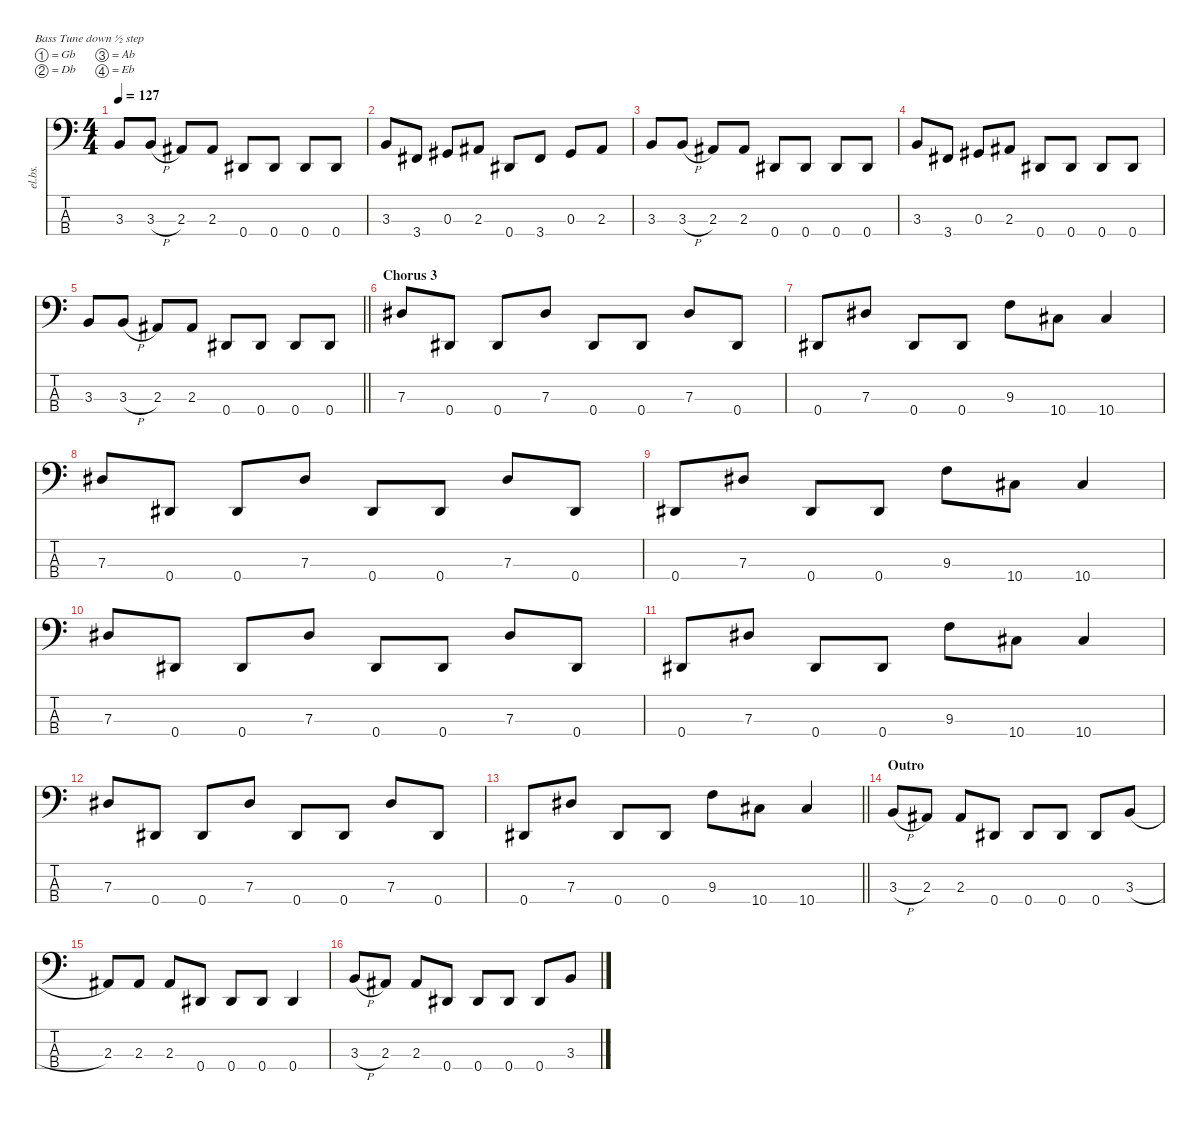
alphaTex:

\defaultSystemsLayout 4
\hideDynamics
\bracketExtendMode nobrackets
\otherSystemsTrackNameOrientation horizontal
\track ("Bass" "el.bs.") {defaultSystemsLayout 4 instrument electricbassfinger}
\staff {score tabs}
\tuning (Gb2 Db2 Ab1 Eb1)
\ts (4 4)
\tempo 127
\clef f4
\ks c
3.3.8{dy f beam Up} 3.3{h}.8{beam Up} 2.3{acc #}.8{beam Up} 2.3{acc #}.8{beam Up} 0.4{acc #}.8{beam Up} 0.4{acc #}.8{beam Up} 0.4{acc #}.8{beam Up} 0.4{acc #}.8{beam Up} |
3.3.8{beam Up} 3.4{acc #}.8{beam Up} 0.3{acc #}.8{beam Up} 2.3{acc #}.8{beam Up} 0.4{acc #}.8{beam Up} 3.4{acc #}.8{beam Up} 0.3{acc #}.8{beam Up} 2.3{acc #}.8{beam Up} |
3.3.8{beam Up} 3.3{h}.8{beam Up} 2.3{acc #}.8{beam Up} 2.3{acc #}.8{beam Up} 0.4{acc #}.8{beam Up} 0.4{acc #}.8{beam Up} 0.4{acc #}.8{beam Up} 0.4{acc #}.8{beam Up} |
3.3.8{beam Up} 3.4{acc #}.8{beam Up} 0.3{acc #}.8{beam Up} 2.3{acc #}.8{beam Up} 0.4{acc #}.8{beam Up} 0.4{acc #}.8{beam Up} 0.4{acc #}.8{beam Up} 0.4{acc #}.8{beam Up} |
\barLineRight lightlight
3.3.8{beam Up} 3.3{h}.8{beam Up} 2.3{acc #}.8{beam Up} 2.3{acc #}.8{beam Up} 0.4{acc #}.8{beam Up} 0.4{acc #}.8{beam Up} 0.4{acc #}.8{beam Up} 0.4{acc #}.8{beam Up} |
\section ("" "Chorus 3")
7.3{acc #}.8{beam Up} 0.4{acc #}.8{beam Up} 0.4{acc #}.8{beam Up} 7.3{acc #}.8{beam Up} 0.4{acc #}.8{beam Up} 0.4{acc #}.8{beam Up} 7.3{acc #}.8{beam Up} 0.4{acc #}.8{beam Up} |
0.4{acc #}.8{beam Up} 7.3{acc #}.8{beam Up} 0.4{acc #}.8{beam Up} 0.4{acc #}.8{beam Up} 9.3.8{beam Down} 10.4{acc #}.8{beam Down} 10.4{acc #}.4{beam Up} |
7.3{acc #}.8{beam Up} 0.4{acc #}.8{beam Up} 0.4{acc #}.8{beam Up} 7.3{acc #}.8{beam Up} 0.4{acc #}.8{beam Up} 0.4{acc #}.8{beam Up} 7.3{acc #}.8{beam Up} 0.4{acc #}.8{beam Up} |
0.4{acc #}.8{beam Up} 7.3{acc #}.8{beam Up} 0.4{acc #}.8{beam Up} 0.4{acc #}.8{beam Up} 9.3.8{beam Down} 10.4{acc #}.8{beam Down} 10.4{acc #}.4{beam Up} |
7.3{acc #}.8{beam Up} 0.4{acc #}.8{beam Up} 0.4{acc #}.8{beam Up} 7.3{acc #}.8{beam Up} 0.4{acc #}.8{beam Up} 0.4{acc #}.8{beam Up} 7.3{acc #}.8{beam Up} 0.4{acc #}.8{beam Up} |
0.4{acc #}.8{beam Up} 7.3{acc #}.8{beam Up} 0.4{acc #}.8{beam Up} 0.4{acc #}.8{beam Up} 9.3.8{beam Down} 10.4{acc #}.8{beam Down} 10.4{acc #}.4{beam Up} |
7.3{acc #}.8{beam Up} 0.4{acc #}.8{beam Up} 0.4{acc #}.8{beam Up} 7.3{acc #}.8{beam Up} 0.4{acc #}.8{beam Up} 0.4{acc #}.8{beam Up} 7.3{acc #}.8{beam Up} 0.4{acc #}.8{beam Up} |
\barLineRight lightlight
0.4{acc #}.8{beam Up} 7.3{acc #}.8{beam Up} 0.4{acc #}.8{beam Up} 0.4{acc #}.8{beam Up} 9.3.8{beam Down} 10.4{acc #}.8{beam Down} 10.4{acc #}.4{beam Up} |
\section ("" "Outro")
3.3{h}.8{beam Up} 2.3{acc #}.8{beam Up} 2.3{acc #}.8{beam Up} 0.4{acc #}.8{beam Up} 0.4{acc #}.8{beam Up} 0.4{acc #}.8{beam Up} 0.4{acc #}.8{beam Up} 3.3{h}.8{beam Up} |
2.3{acc #}.8{beam Up} 2.3{acc #}.8{beam Up} 2.3{acc #}.8{beam Up} 0.4{acc #}.8{beam Up} 0.4{acc #}.8{beam Up} 0.4{acc #}.8{beam Up} 0.4{acc #}.4{beam Up} |
3.3{h}.8{beam Up} 2.3{acc #}.8{beam Up} 2.3{acc #}.8{beam Up} 0.4{acc #}.8{beam Up} 0.4{acc #}.8{beam Up} 0.4{acc #}.8{beam Up} 0.4{acc #}.8{beam Up} 3.3{h}.8{beam Up}
